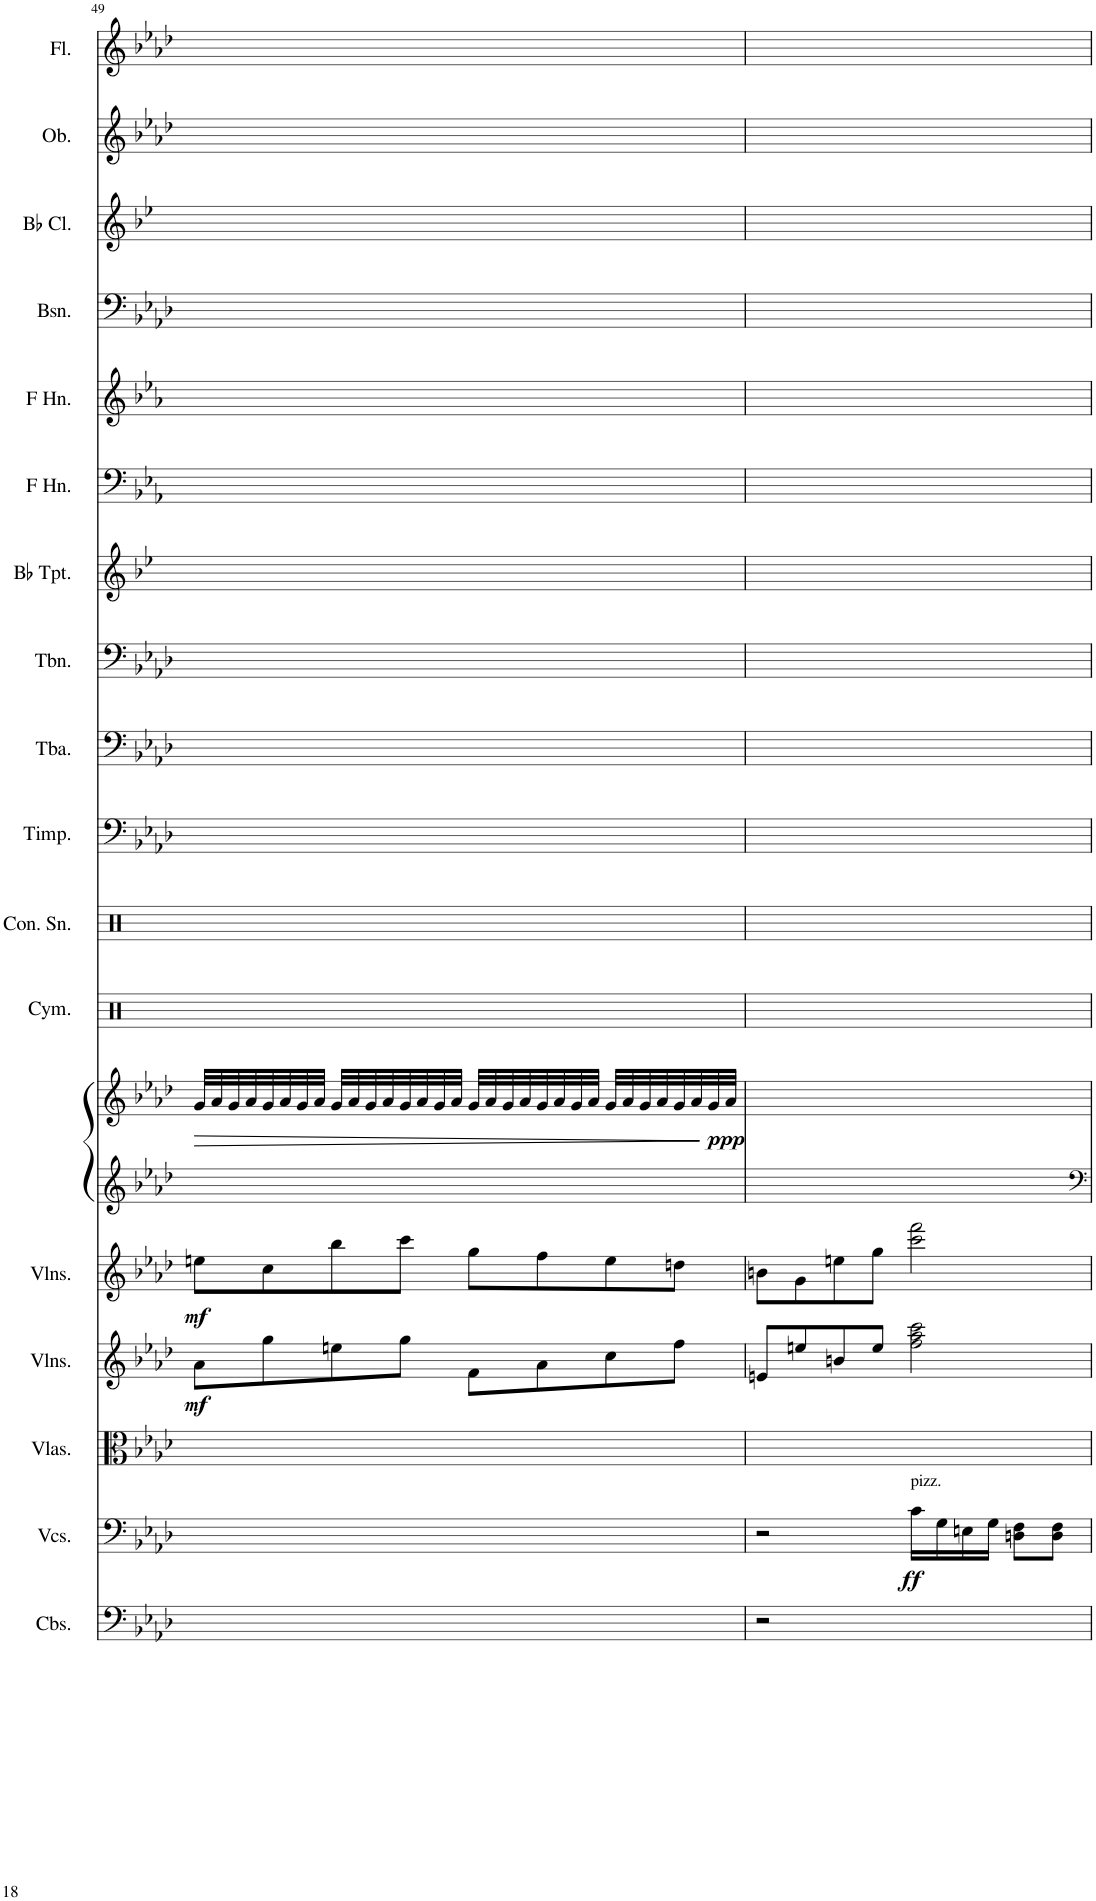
**kern	**kern	**dynam	**kern	**kern	**dynam	**kern	**dynam	**kern	**kern	**dynam	**kern	**kern	**kern	**kern	**kern	**kern	**kern	**kern	**kern	**kern	**kern	**kern
*part18	*part17	*part17	*part16	*part15	*part15	*part14	*part14	*part13	*part13	*part13	*part12	*part11	*part10	*part9	*part8	*part7	*part6	*part5	*part4	*part3	*part2	*part1
*staff19	*staff18	*staff18	*staff17	*staff16	*staff16	*staff15	*staff15	*staff14	*staff13	*staff13/14	*staff12	*staff11	*staff10	*staff9	*staff8	*staff7	*staff6	*staff5	*staff4	*staff3	*staff2	*staff1
*I"Contrabasses	*I"Violoncellos	*	*I"Violas	*I"Violins	*	*I"Violins	*	*I"Piano	*	*	*I"Cymbal	*I"Concert Snare Drum	*I"Timpani	*I"Tuba	*I"Trombone	*I"Bb Trumpet	*I"Horn in F	*I"Horn in F	*I"Bassoon	*I"Bb Clarinet	*I"Oboe	*I"Flute
*I'Cbs.	*I'Vcs.	*	*I'Vlas.	*I'Vlns.	*	*I'Vlns.	*	*I'Pno	*	*	*I'Cym.	*I'Con. Sn.	*I'Timp.	*I'Tba.	*I'Tbn.	*I'Bb Tpt.	*	*	*I'Bsn.	*I'Bb Cl.	*I'Ob.	*I'Fl.
!!LO:PB:g=z
*clefF4	*clefF4	*	*clefC3	*clefG2	*	*clefG2	*	*clefG2	*clefG2	*	*clefX	*clefX	*clefF4	*clefF4	*clefF4	*clefG2	*clefF4	*clefG2	*clefF4	*clefG2	*clefG2	*clefG2
*Trd7c12	*	*	*	*	*	*	*	*	*	*	*	*	*	*	*	*Trd1c2	*Trd4c7	*Trd4c7	*	*Trd1c2	*	*
*k[b-e-a-d-]	*k[b-e-a-d-]	*	*k[b-e-a-d-]	*k[b-e-a-d-]	*	*k[b-e-a-d-]	*	*k[b-e-a-d-]	*k[b-e-a-d-]	*	*k[]	*k[]	*k[b-e-a-d-]	*k[b-e-a-d-]	*k[b-e-a-d-]	*k[b-e-]	*k[b-e-a-]	*k[b-e-a-]	*k[b-e-a-d-]	*k[b-e-]	*k[b-e-a-d-]	*k[b-e-a-d-]
*f:	*f:	*	*f:	*f:	*	*f:	*	*f:	*f:	*	*	*	*f:	*f:	*f:	*g:	*c:	*c:	*f:	*g:	*f:	*f:
*M4/4	*M4/4	*	*M4/4	*M4/4	*	*M4/4	*	*M4/4	*M4/4	*	*M4/4	*M4/4	*M4/4	*M4/4	*M4/4	*M4/4	*M4/4	*M4/4	*M4/4	*M4/4	*M4/4	*M4/4
=49	=49	=49	=49	=49	=49	=49	=49	=49	=49	=49	=49	=49	=49	=49	=49	=49	=49	=49	=49	=49	=49	=49
!	!	!	!	!	!LO:DY:b	!	!LO:DY:b	!	!	!LO:HP:b	!	!	!	!	!	!	!	!	!	!	!	!
1ryy	1ryy	.	1ryy	8a-\L	mf	8een\L	mf	1ryy	32g/LLL	>	1ryy	1ryy	1ryy	1ryy	1ryy	1ryy	1ryy	1ryy	1ryy	1ryy	1ryy	1ryy
.	.	.	.	.	.	.	.	.	32a-/	.	.	.	.	.	.	.	.	.	.	.	.	.
.	.	.	.	.	.	.	.	.	32g/	.	.	.	.	.	.	.	.	.	.	.	.	.
.	.	.	.	.	.	.	.	.	32a-/	.	.	.	.	.	.	.	.	.	.	.	.	.
.	.	.	.	8gg\	.	8cc\	.	.	32g/	.	.	.	.	.	.	.	.	.	.	.	.	.
.	.	.	.	.	.	.	.	.	32a-/	.	.	.	.	.	.	.	.	.	.	.	.	.
.	.	.	.	.	.	.	.	.	32g/	.	.	.	.	.	.	.	.	.	.	.	.	.
.	.	.	.	.	.	.	.	.	32a-/JJJ	.	.	.	.	.	.	.	.	.	.	.	.	.
.	.	.	.	8een\	.	8bb-\	.	.	32g/LLL	.	.	.	.	.	.	.	.	.	.	.	.	.
.	.	.	.	.	.	.	.	.	32a-/	.	.	.	.	.	.	.	.	.	.	.	.	.
.	.	.	.	.	.	.	.	.	32g/	.	.	.	.	.	.	.	.	.	.	.	.	.
.	.	.	.	.	.	.	.	.	32a-/	.	.	.	.	.	.	.	.	.	.	.	.	.
.	.	.	.	8gg\J	.	8ccc\J	.	.	32g/	.	.	.	.	.	.	.	.	.	.	.	.	.
.	.	.	.	.	.	.	.	.	32a-/	.	.	.	.	.	.	.	.	.	.	.	.	.
.	.	.	.	.	.	.	.	.	32g/	.	.	.	.	.	.	.	.	.	.	.	.	.
.	.	.	.	.	.	.	.	.	32a-/JJJ	.	.	.	.	.	.	.	.	.	.	.	.	.
.	.	.	.	8f\L	.	8gg\L	.	.	32g/LLL	.	.	.	.	.	.	.	.	.	.	.	.	.
.	.	.	.	.	.	.	.	.	32a-/	.	.	.	.	.	.	.	.	.	.	.	.	.
.	.	.	.	.	.	.	.	.	32g/	.	.	.	.	.	.	.	.	.	.	.	.	.
.	.	.	.	.	.	.	.	.	32a-/	.	.	.	.	.	.	.	.	.	.	.	.	.
.	.	.	.	8a-\	.	8ff\	.	.	32g/	.	.	.	.	.	.	.	.	.	.	.	.	.
.	.	.	.	.	.	.	.	.	32a-/	.	.	.	.	.	.	.	.	.	.	.	.	.
.	.	.	.	.	.	.	.	.	32g/	.	.	.	.	.	.	.	.	.	.	.	.	.
.	.	.	.	.	.	.	.	.	32a-/JJJ	.	.	.	.	.	.	.	.	.	.	.	.	.
.	.	.	.	8cc\	.	8ee\	.	.	32g/LLL	.	.	.	.	.	.	.	.	.	.	.	.	.
.	.	.	.	.	.	.	.	.	32a-/	.	.	.	.	.	.	.	.	.	.	.	.	.
.	.	.	.	.	.	.	.	.	32g/	.	.	.	.	.	.	.	.	.	.	.	.	.
.	.	.	.	.	.	.	.	.	32a-/	.	.	.	.	.	.	.	.	.	.	.	.	.
.	.	.	.	8ff\J	.	8ddn\J	.	.	32g/	.	.	.	.	.	.	.	.	.	.	.	.	.
.	.	.	.	.	.	.	.	.	32a-/	.	.	.	.	.	.	.	.	.	.	.	.	.
.	.	.	.	.	.	.	.	.	32g/	.	.	.	.	.	.	.	.	.	.	.	.	.
!	!	!	!	!	!	!	!	!	!	!LO:DY:n=1:b	!	!	!	!	!	!	!	!	!	!	!	!
.	.	.	.	.	.	.	.	.	32a-/JJJ	] ppp	.	.	.	.	.	.	.	.	.	.	.	.
=50	=50	=50	=50	=50	=50	=50	=50	=50	=50	=50	=50	=50	=50	=50	=50	=50	=50	=50	=50	=50	=50	=50
2r	2r	.	1ryy	8en/L	.	8bn\L	.	1ryy	1ryy	.	1ryy	1ryy	1ryy	1ryy	1ryy	1ryy	1ryy	1ryy	1ryy	1ryy	1ryy	1ryy
.	.	.	.	8een/	.	8g\	.	.	.	.	.	.	.	.	.	.	.	.	.	.	.	.
.	.	.	.	8bn/	.	8een\	.	.	.	.	.	.	.	.	.	.	.	.	.	.	.	.
.	.	.	.	8ee/J	.	8gg\J	.	.	.	.	.	.	.	.	.	.	.	.	.	.	.	.
!	!LO:TX:a:t=pizz.	!	!	!	!	!	!	!	!	!	!	!	!	!	!	!	!	!	!	!	!	!
!	!	!LO:DY:b	!	!	!	!	!	!	!	!	!	!	!	!	!	!	!	!	!	!	!	!
2ryy	16c\LL	ff	.	2ff\ 2aa-\ 2ccc\	.	2ccc\ 2fff\	.	.	.	.	.	.	.	.	.	.	.	.	.	.	.	.
.	16G\	.	.	.	.	.	.	.	.	.	.	.	.	.	.	.	.	.	.	.	.	.
.	16En\	.	.	.	.	.	.	.	.	.	.	.	.	.	.	.	.	.	.	.	.	.
.	16G\JJ	.	.	.	.	.	.	.	.	.	.	.	.	.	.	.	.	.	.	.	.	.
.	8Dn\ 8F\L	.	.	.	.	.	.	.	.	.	.	.	.	.	.	.	.	.	.	.	.	.
.	8D\ 8F\J	.	.	.	.	.	.	.	.	.	.	.	.	.	.	.	.	.	.	.	.	.
=	=	=	=	=	=	=	=	=	=	=	=	=	=	=	=	=	=	=	=	=	=	=
*-	*-	*-	*-	*-	*-	*-	*-	*-	*-	*-	*-	*-	*-	*-	*-	*-	*-	*-	*-	*-	*-	*-
